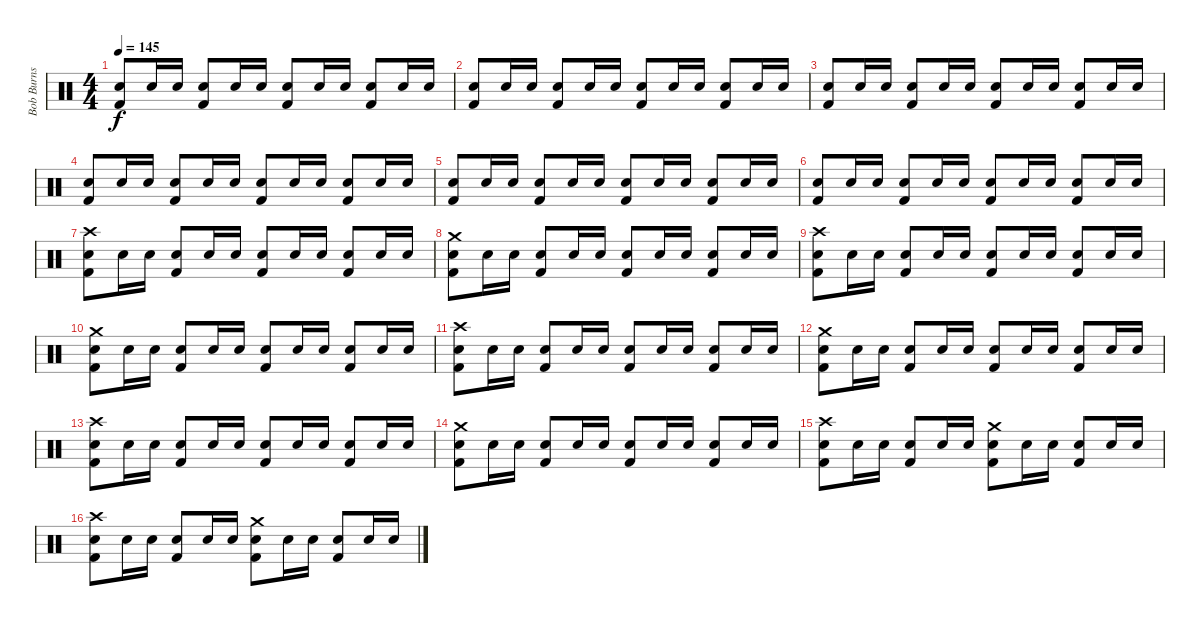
\track ("Bob Burns (Drums)" "Bob Burns ") {instrument percussion}
\staff {score}
\articulation defaults
\ts (4 4)
\tempo 145
\clef neutral
\ks c
("Electric Snare (hit)" "Kick (hit) 2").8{dy f} "Electric Snare (hit)".16 "Electric Snare (hit)".16 ("Electric Snare (hit)" "Kick (hit) 2").8 "Electric Snare (hit)".16 "Electric Snare (hit)".16 ("Electric Snare (hit)" "Kick (hit) 2").8 "Electric Snare (hit)".16 "Electric Snare (hit)".16 ("Electric Snare (hit)" "Kick (hit) 2").8 "Electric Snare (hit)".16 "Electric Snare (hit)".16 |
("Electric Snare (hit)" "Kick (hit) 2").8 "Electric Snare (hit)".16 "Electric Snare (hit)".16 ("Electric Snare (hit)" "Kick (hit) 2").8 "Electric Snare (hit)".16 "Electric Snare (hit)".16 ("Electric Snare (hit)" "Kick (hit) 2").8 "Electric Snare (hit)".16 "Electric Snare (hit)".16 ("Electric Snare (hit)" "Kick (hit) 2").8 "Electric Snare (hit)".16 "Electric Snare (hit)".16 |
("Electric Snare (hit)" "Kick (hit) 2").8 "Electric Snare (hit)".16 "Electric Snare (hit)".16 ("Electric Snare (hit)" "Kick (hit) 2").8 "Electric Snare (hit)".16 "Electric Snare (hit)".16 ("Electric Snare (hit)" "Kick (hit) 2").8 "Electric Snare (hit)".16 "Electric Snare (hit)".16 ("Electric Snare (hit)" "Kick (hit) 2").8 "Electric Snare (hit)".16 "Electric Snare (hit)".16 |
("Electric Snare (hit)" "Kick (hit) 2").8 "Electric Snare (hit)".16 "Electric Snare (hit)".16 ("Electric Snare (hit)" "Kick (hit) 2").8 "Electric Snare (hit)".16 "Electric Snare (hit)".16 ("Electric Snare (hit)" "Kick (hit) 2").8 "Electric Snare (hit)".16 "Electric Snare (hit)".16 ("Electric Snare (hit)" "Kick (hit) 2").8 "Electric Snare (hit)".16 "Electric Snare (hit)".16 |
("Electric Snare (hit)" "Kick (hit) 2").8 "Electric Snare (hit)".16 "Electric Snare (hit)".16 ("Electric Snare (hit)" "Kick (hit) 2").8 "Electric Snare (hit)".16 "Electric Snare (hit)".16 ("Electric Snare (hit)" "Kick (hit) 2").8 "Electric Snare (hit)".16 "Electric Snare (hit)".16 ("Electric Snare (hit)" "Kick (hit) 2").8 "Electric Snare (hit)".16 "Electric Snare (hit)".16 |
("Electric Snare (hit)" "Kick (hit) 2").8 "Electric Snare (hit)".16 "Electric Snare (hit)".16 ("Electric Snare (hit)" "Kick (hit) 2").8 "Electric Snare (hit)".16 "Electric Snare (hit)".16 ("Electric Snare (hit)" "Kick (hit) 2").8 "Electric Snare (hit)".16 "Electric Snare (hit)".16 ("Electric Snare (hit)" "Kick (hit) 2").8 "Electric Snare (hit)".16 "Electric Snare (hit)".16 |
("Crash high (hit)" "Electric Snare (hit)" "Kick (hit) 2").8 "Electric Snare (hit)".16 "Electric Snare (hit)".16 ("Electric Snare (hit)" "Kick (hit) 2").8 "Electric Snare (hit)".16 "Electric Snare (hit)".16 ("Electric Snare (hit)" "Kick (hit) 2").8 "Electric Snare (hit)".16 "Electric Snare (hit)".16 ("Electric Snare (hit)" "Kick (hit) 2").8 "Electric Snare (hit)".16 "Electric Snare (hit)".16 |
("Crash medium (hit)" "Electric Snare (hit)" "Kick (hit) 2").8 "Electric Snare (hit)".16 "Electric Snare (hit)".16 ("Electric Snare (hit)" "Kick (hit) 2").8 "Electric Snare (hit)".16 "Electric Snare (hit)".16 ("Electric Snare (hit)" "Kick (hit) 2").8 "Electric Snare (hit)".16 "Electric Snare (hit)".16 ("Electric Snare (hit)" "Kick (hit) 2").8 "Electric Snare (hit)".16 "Electric Snare (hit)".16 |
("Crash high (hit)" "Electric Snare (hit)" "Kick (hit) 2").8 "Electric Snare (hit)".16 "Electric Snare (hit)".16 ("Electric Snare (hit)" "Kick (hit) 2").8 "Electric Snare (hit)".16 "Electric Snare (hit)".16 ("Electric Snare (hit)" "Kick (hit) 2").8 "Electric Snare (hit)".16 "Electric Snare (hit)".16 ("Electric Snare (hit)" "Kick (hit) 2").8 "Electric Snare (hit)".16 "Electric Snare (hit)".16 |
("Crash medium (hit)" "Electric Snare (hit)" "Kick (hit) 2").8 "Electric Snare (hit)".16 "Electric Snare (hit)".16 ("Electric Snare (hit)" "Kick (hit) 2").8 "Electric Snare (hit)".16 "Electric Snare (hit)".16 ("Electric Snare (hit)" "Kick (hit) 2").8 "Electric Snare (hit)".16 "Electric Snare (hit)".16 ("Electric Snare (hit)" "Kick (hit) 2").8 "Electric Snare (hit)".16 "Electric Snare (hit)".16 |
("Crash high (hit)" "Electric Snare (hit)" "Kick (hit) 2").8 "Electric Snare (hit)".16 "Electric Snare (hit)".16 ("Electric Snare (hit)" "Kick (hit) 2").8 "Electric Snare (hit)".16 "Electric Snare (hit)".16 ("Electric Snare (hit)" "Kick (hit) 2").8 "Electric Snare (hit)".16 "Electric Snare (hit)".16 ("Electric Snare (hit)" "Kick (hit) 2").8 "Electric Snare (hit)".16 "Electric Snare (hit)".16 |
("Crash medium (hit)" "Electric Snare (hit)" "Kick (hit) 2").8 "Electric Snare (hit)".16 "Electric Snare (hit)".16 ("Electric Snare (hit)" "Kick (hit) 2").8 "Electric Snare (hit)".16 "Electric Snare (hit)".16 ("Electric Snare (hit)" "Kick (hit) 2").8 "Electric Snare (hit)".16 "Electric Snare (hit)".16 ("Electric Snare (hit)" "Kick (hit) 2").8 "Electric Snare (hit)".16 "Electric Snare (hit)".16 |
("Crash high (hit)" "Electric Snare (hit)" "Kick (hit) 2").8 "Electric Snare (hit)".16 "Electric Snare (hit)".16 ("Electric Snare (hit)" "Kick (hit) 2").8 "Electric Snare (hit)".16 "Electric Snare (hit)".16 ("Electric Snare (hit)" "Kick (hit) 2").8 "Electric Snare (hit)".16 "Electric Snare (hit)".16 ("Electric Snare (hit)" "Kick (hit) 2").8 "Electric Snare (hit)".16 "Electric Snare (hit)".16 |
("Crash medium (hit)" "Electric Snare (hit)" "Kick (hit) 2").8 "Electric Snare (hit)".16 "Electric Snare (hit)".16 ("Electric Snare (hit)" "Kick (hit) 2").8 "Electric Snare (hit)".16 "Electric Snare (hit)".16 ("Electric Snare (hit)" "Kick (hit) 2").8 "Electric Snare (hit)".16 "Electric Snare (hit)".16 ("Electric Snare (hit)" "Kick (hit) 2").8 "Electric Snare (hit)".16 "Electric Snare (hit)".16 |
("Crash high (hit)" "Electric Snare (hit)" "Kick (hit) 2").8 "Electric Snare (hit)".16 "Electric Snare (hit)".16 ("Electric Snare (hit)" "Kick (hit) 2").8 "Electric Snare (hit)".16 "Electric Snare (hit)".16 ("Crash medium (hit)" "Electric Snare (hit)" "Kick (hit) 2").8 "Electric Snare (hit)".16 "Electric Snare (hit)".16 ("Electric Snare (hit)" "Kick (hit) 2").8 "Electric Snare (hit)".16 "Electric Snare (hit)".16 |
("Crash high (hit)" "Electric Snare (hit)" "Kick (hit) 2").8 "Electric Snare (hit)".16 "Electric Snare (hit)".16 ("Electric Snare (hit)" "Kick (hit) 2").8 "Electric Snare (hit)".16 "Electric Snare (hit)".16 ("Crash medium (hit)" "Electric Snare (hit)" "Kick (hit) 2").8 "Electric Snare (hit)".16 "Electric Snare (hit)".16 ("Electric Snare (hit)" "Kick (hit) 2").8 "Electric Snare (hit)".16 "Electric Snare (hit)".16
